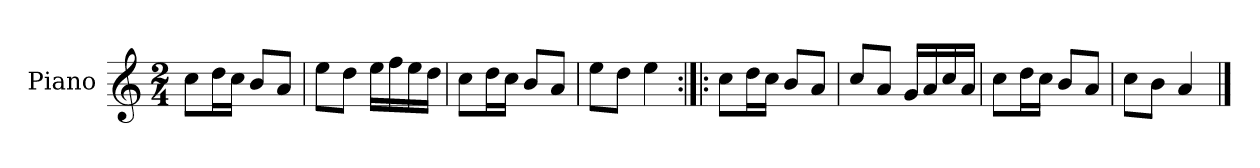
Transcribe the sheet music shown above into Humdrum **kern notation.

**kern
*part1
*staff1
*I"Piano
*I'Pno.
*clefG2
*k[]
*M2/4
=1
8cc\L
16dd\L
16cc\JJ
8b/L
8a/J
=2
8ee\L
8dd\J
16ee\LL
16ff\
16ee\
16dd\JJ
=3
8cc\L
16dd\L
16cc\JJ
8b/L
8a/J
=4
8ee\L
8dd\J
4ee\
=5:|!|:
8cc\L
16dd\L
16cc\JJ
8b/L
8a/J
=6
8cc/L
8a/J
16g/LL
16a/
16cc/
16a/JJ
=7
8cc\L
16dd\L
16cc\JJ
8b/L
8a/J
!!LO:LB:g=z
=8
8cc\L
8b\J
4a/
==
*-
